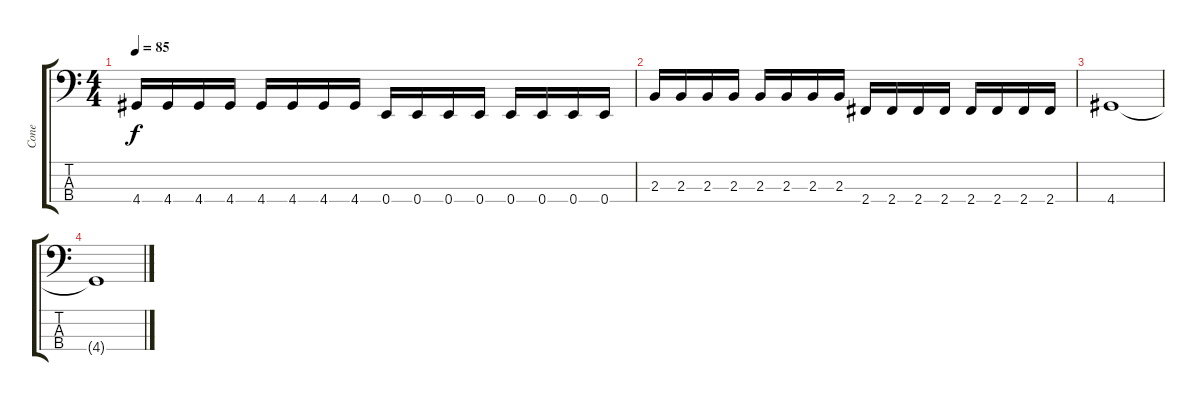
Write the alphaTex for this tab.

\track ("Cone" "Cone") {instrument electricbasspick}
\staff {score tabs}
\tuning (G2 D2 A1 E1) {hide}
\ts (4 4)
\tempo 85
\clef f4
\ks c
4.4.16{dy f} 4.4.16 4.4.16 4.4.16 4.4.16 4.4.16 4.4.16 4.4.16 0.4.16 0.4.16 0.4.16 0.4.16 0.4.16 0.4.16 0.4.16 0.4.16 |
2.3.16 2.3.16 2.3.16 2.3.16 2.3.16 2.3.16 2.3.16 2.3.16 2.4.16 2.4.16 2.4.16 2.4.16 2.4.16 2.4.16 2.4.16 2.4.16 |
4.4.1{volume 0} |
4.4{t}.1
